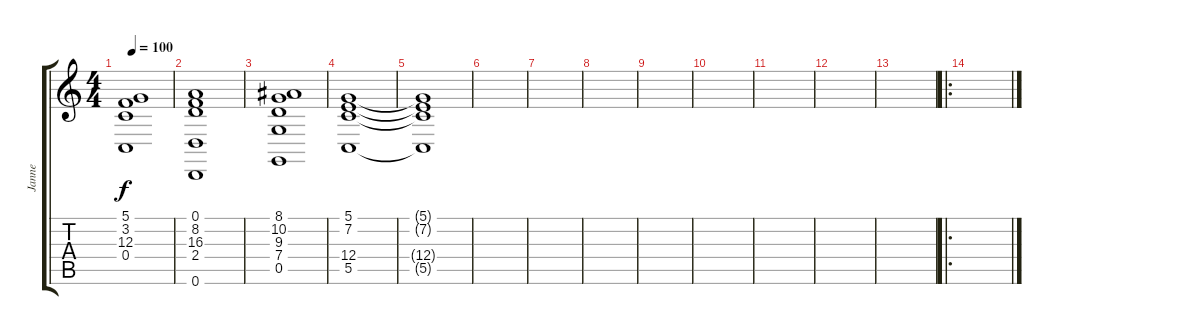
\track ("Janne" "Janne") {instrument stringensemble2}
\staff {score tabs}
\tuning (D4 A3 F3 C3 G2 D2) {hide}
\ts (4 4)
\tempo 100
\clef g2
\ks c
(5.1 3.2 12.3 0.4).1{dy f} |
(0.1 8.2 16.3 2.4 0.6).1 |
(8.1 10.2 9.3 7.4 0.5).1 |
(5.1 7.2 12.4 5.5).1 |
(5.1{t} 7.2{t} 12.4{t} 5.5{t}).1 |
|
|
|
|
|
|
|
|
\ro
